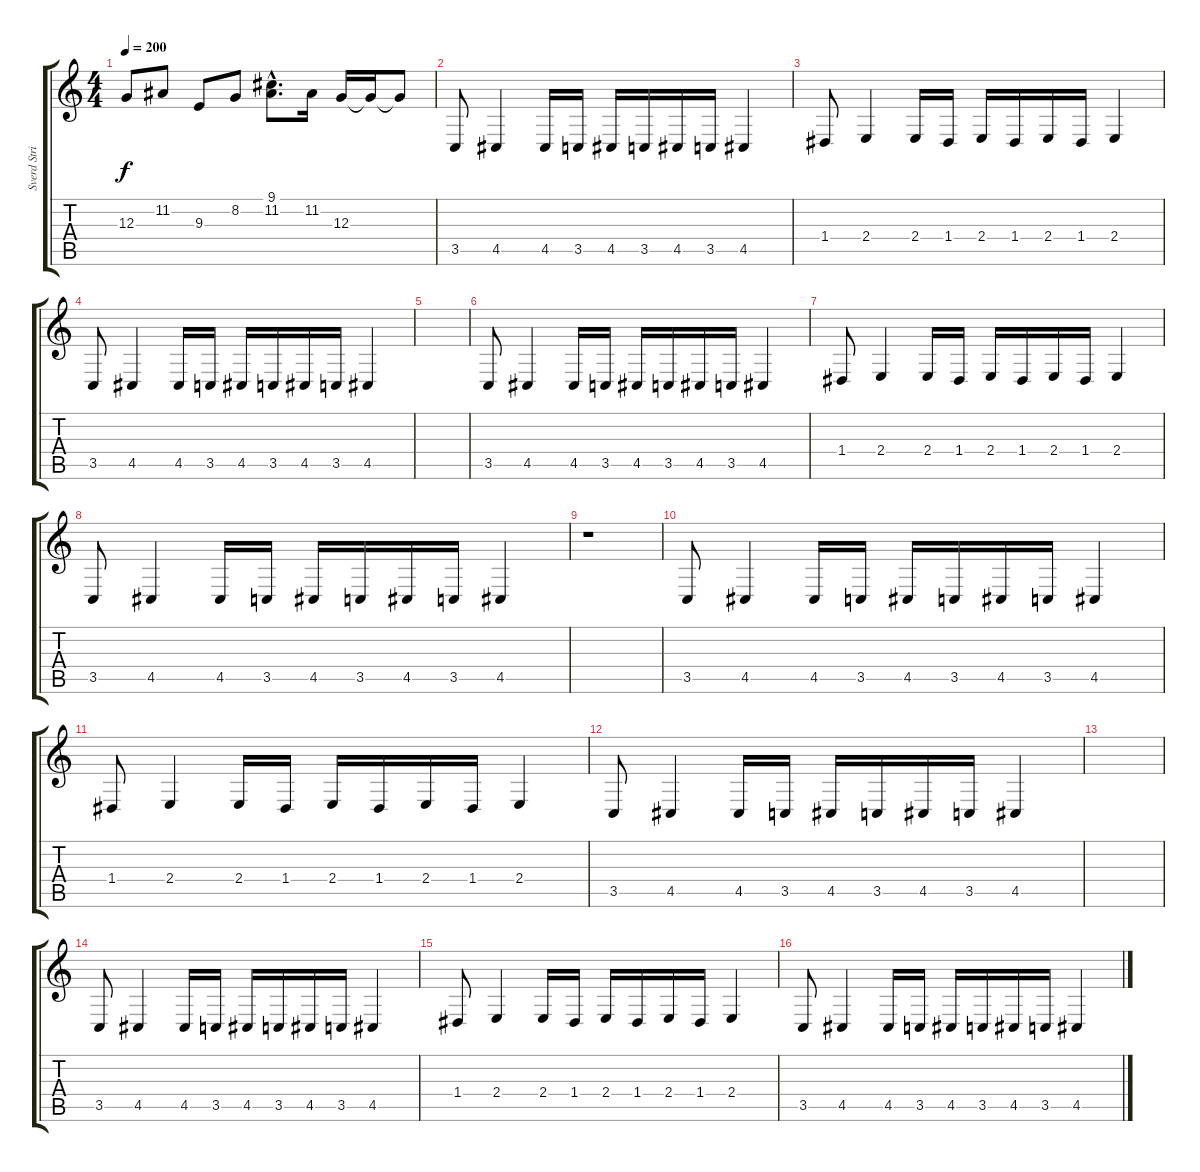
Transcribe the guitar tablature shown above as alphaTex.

\track ("Sverd Strings" "Sverd Stri") {instrument stringensemble1}
\staff {score tabs}
\tuning (E4 B3 G3 D3 A2 E2) {hide}
\ts (4 4)
\tempo 200
\clef g2
\ks c
12.3.8{dy f} 11.2.8 9.3.8 8.2.8 (9.1{hac} 11.2{hac}).8{d} 11.2.16 12.3.16 12.3{t}.16 12.3{t}.8 |
3.5.8{volume 9} 4.5.4 4.5.16 3.5.16 4.5.16 3.5.16 4.5.16 3.5.16 4.5.4 |
1.4.8 2.4.4 2.4.16 1.4.16 2.4.16 1.4.16 2.4.16 1.4.16 2.4.4 |
3.5.8 4.5.4 4.5.16 3.5.16 4.5.16 3.5.16 4.5.16 3.5.16 4.5.4 |
|
3.5.8{volume 9} 4.5.4 4.5.16 3.5.16 4.5.16 3.5.16 4.5.16 3.5.16 4.5.4 |
1.4.8 2.4.4 2.4.16 1.4.16 2.4.16 1.4.16 2.4.16 1.4.16 2.4.4 |
3.5.8 4.5.4 4.5.16 3.5.16 4.5.16 3.5.16 4.5.16 3.5.16 4.5.4 |
r.1 |
3.5.8{volume 9} 4.5.4 4.5.16 3.5.16 4.5.16 3.5.16 4.5.16 3.5.16 4.5.4 |
1.4.8 2.4.4 2.4.16 1.4.16 2.4.16 1.4.16 2.4.16 1.4.16 2.4.4 |
3.5.8 4.5.4 4.5.16 3.5.16 4.5.16 3.5.16 4.5.16 3.5.16 4.5.4 |
|
3.5.8{volume 9} 4.5.4 4.5.16 3.5.16 4.5.16 3.5.16 4.5.16 3.5.16 4.5.4 |
1.4.8 2.4.4 2.4.16 1.4.16 2.4.16 1.4.16 2.4.16 1.4.16 2.4.4 |
3.5.8 4.5.4 4.5.16 3.5.16 4.5.16 3.5.16 4.5.16 3.5.16 4.5.4
